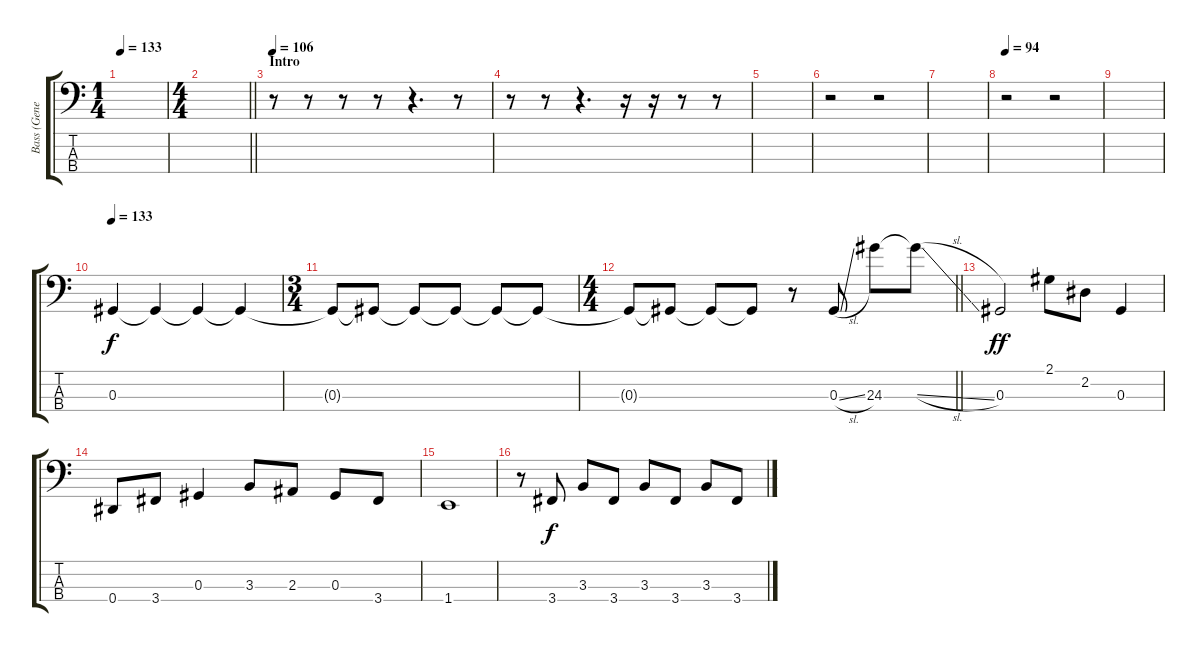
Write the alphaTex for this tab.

\track ("Bass (Gene)" "Bass (Gene") {instrument electricbasspick}
\staff {score tabs}
\tuning (Gb2 Db2 Ab1 Eb1) {hide}
\ts (1 4)
\tempo 133
\clef f4
\ks c
|
\ts (4 4)
\barLineRight lightlight
|
\section ("" "Intro")
\tempo 106
r.8 r.8 r.8 r.8 r.4{d} r.8 |
r.8 r.8 r.4{d} r.16 r.16 r.8 r.8 |
|
r.2 r.2 |
|
\tempo 94
r.2 r.2 |
|
\tempo 133
0.3.4 0.3{t}.4 0.3{t}.4 0.3{t}.4 |
\ts (3 4)
0.3{t}.8 0.3{t}.8 0.3{t}.8 0.3{t}.8 0.3{t}.8 0.3{t}.8 |
\ts (4 4)
\barLineRight lightlight
0.3{t}.8 0.3{t}.8 0.3{t}.8 0.3{t}.8 r.8 0.3{sl}.8 24.3.8 24.3{sl t}.8 |
0.3.2{dy ff} 2.1.8 2.2.8 0.3.4 |
0.4.8 3.4.8 0.3.4 3.3.8 2.3.8 0.3.8 3.4.8 |
1.4.1 |
r.8 3.4.8{dy f} 3.3.8 3.4.8 3.3.8 3.4.8 3.3.8 3.4.8
